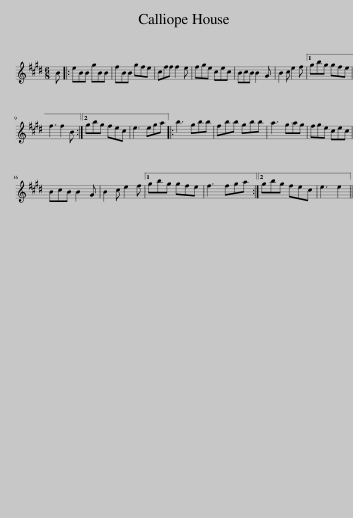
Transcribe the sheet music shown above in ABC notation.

X:1
L:1/8
M:6/8
I:linebreak $
K:E
V:1 treble
V:1
 B |: eBB gBB | fBB gfe | cff f2 e | fge cec | %5
 BcB B2 G | B2 c e2 f |1 gbg gfe |$ f3 f2 B :|2 gbg fec | %10
 e3 ega |: b3 gbb | fbb gbb | a3 gag | fge cec |$ %15
 BcB B2 G | B2 c e2 f |1 gbg gfe | f3 fga :|2 gbg fec | %20
 e3 e2 || %21
